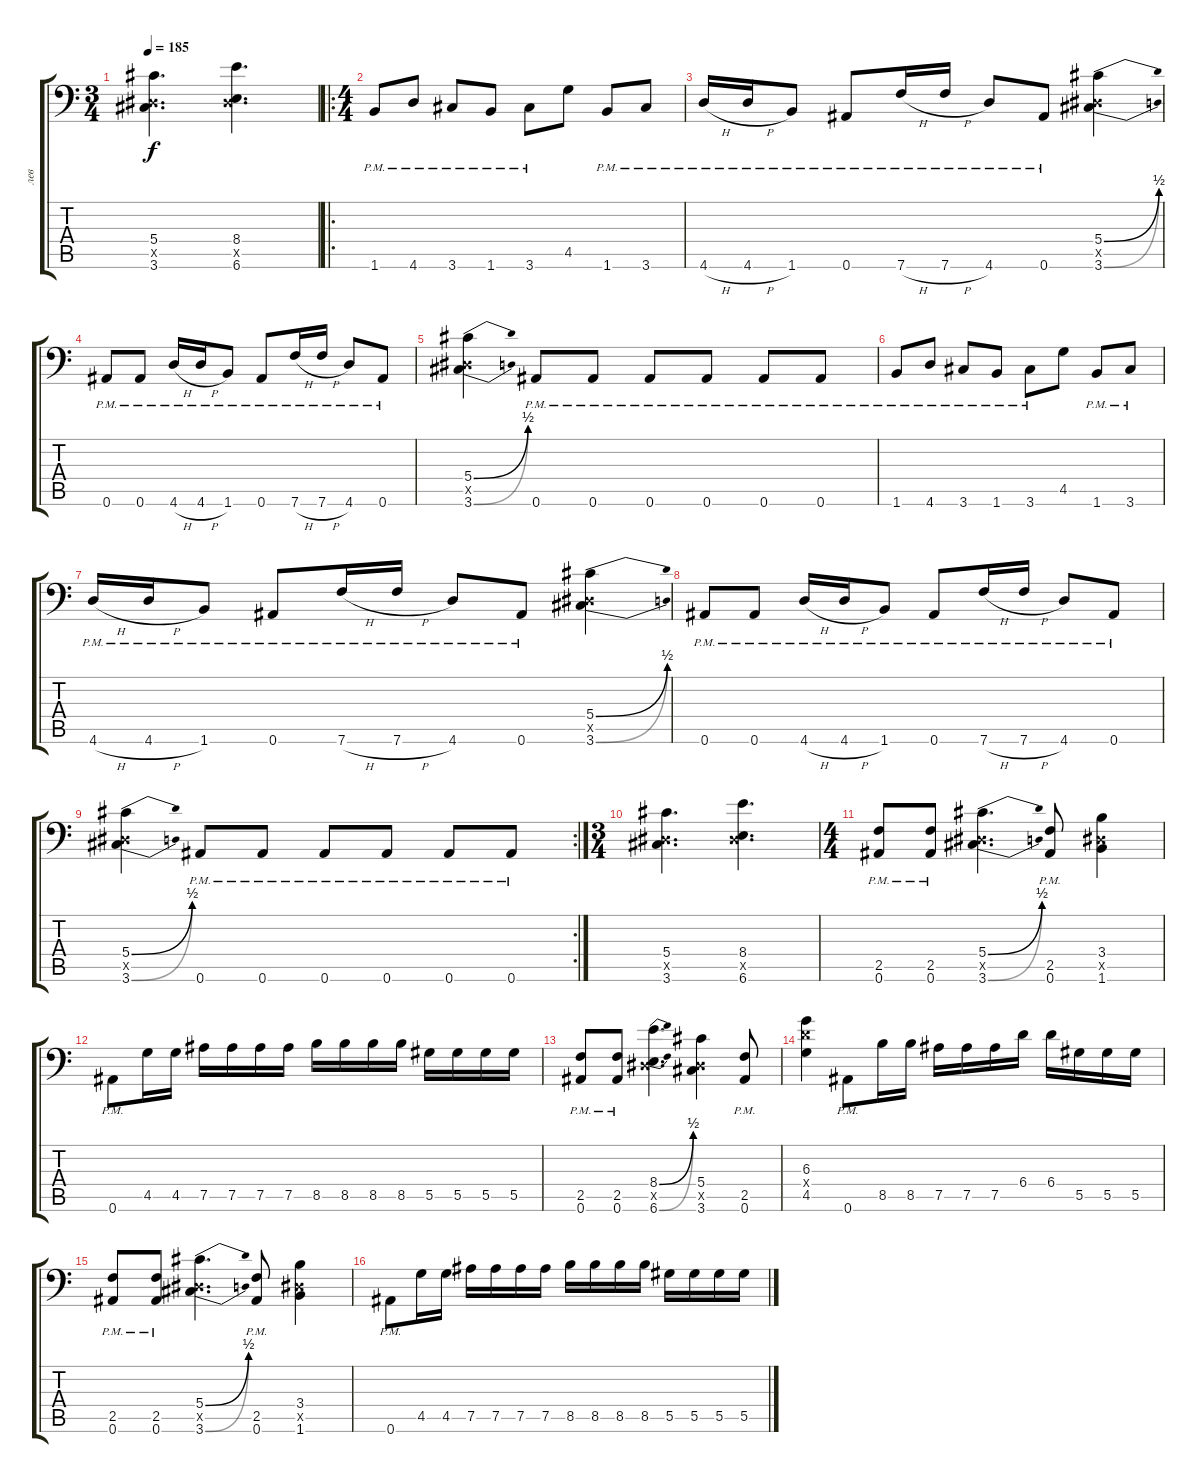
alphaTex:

\track ("лев" "лев") {instrument distortionguitar}
\staff {score tabs}
\tuning (Bb3 F3 Db3 Ab2 Eb2 Bb1) {hide}
\ts (3 4)
\tempo 185
\clef f4
\ks c
(5.4 0.5{x} 3.6).4{d dy f} (8.4 0.5{x} 6.6).4{d} |
\ro
\ts (4 4)
1.6{pm}.8 4.6{pm}.8 3.6{pm}.8 1.6{pm}.8 3.6{pm}.8 4.5.8 1.6{pm}.8 3.6{pm}.8 |
4.6{h pm}.16 4.6{h pm}.16 1.6{pm}.8 0.6{pm}.8 7.6{h pm}.16 7.6{h pm}.16 4.6{pm}.8 0.6{pm}.8 (5.4{be (bend 0 0 60 2)} 0.5{x} 3.6{be (bend 0 0 60 2)}).4 |
0.6{pm}.8 0.6{pm}.8 4.6{h pm}.16 4.6{h pm}.16 1.6{pm}.8 0.6{pm}.8 7.6{h pm}.16 7.6{h pm}.16 4.6{pm}.8 0.6{pm}.8 |
(5.4{be (bend 0 0 60 2)} 0.5{x} 3.6{be (bend 0 0 60 2)}).4 0.6{pm}.8 0.6{pm}.8 0.6{pm}.8 0.6{pm}.8 0.6{pm}.8 0.6{pm}.8 |
1.6{pm}.8 4.6{pm}.8 3.6{pm}.8 1.6{pm}.8 3.6{pm}.8 4.5.8 1.6{pm}.8 3.6{pm}.8 |
4.6{h pm}.16 4.6{h pm}.16 1.6{pm}.8 0.6{pm}.8 7.6{h pm}.16 7.6{h pm}.16 4.6{pm}.8 0.6{pm}.8 (5.4{be (bend 0 0 60 2)} 0.5{x} 3.6{be (bend 0 0 60 2)}).4 |
0.6{pm}.8 0.6{pm}.8 4.6{h pm}.16 4.6{h pm}.16 1.6{pm}.8 0.6{pm}.8 7.6{h pm}.16 7.6{h pm}.16 4.6{pm}.8 0.6{pm}.8 |
\rc 2
(5.4{be (bend 0 0 60 2)} 0.5{x} 3.6{be (bend 0 0 60 2)}).4 0.6{pm}.8 0.6{pm}.8 0.6{pm}.8 0.6{pm}.8 0.6{pm}.8 0.6{pm}.8 |
\ts (3 4)
(5.4 0.5{x} 3.6).4{d} (8.4 0.5{x} 6.6).4{d} |
\ts (4 4)
(2.5{pm} 0.6{pm}).8 (2.5{pm} 0.6{pm}).8 (5.4{be (bend 0 0 60 2)} 0.5{x} 3.6{be (bend 0 0 60 2)}).4{d} (2.5{pm} 0.6{pm}).8 (3.4 0.5{x} 1.6).4 |
0.6{pm}.8 4.5.16 4.5.16 7.5.16 7.5.16 7.5.16 7.5.16 8.5.16 8.5.16 8.5.16 8.5.16 5.5.16 5.5.16 5.5.16 5.5.16 |
(2.5{pm} 0.6{pm}).8 (2.5{pm} 0.6{pm}).8 (8.4{be (bend 0 0 60 2)} 0.5{x} 6.6{be (bend 0 0 60 2)}).4{d} (5.4 0.5{x} 3.6).4 (2.5{pm} 0.6{pm}).8 |
(6.3 6.4{x} 4.5).4 0.6{pm}.8 8.5.16 8.5.16 7.5.16 7.5.16 7.5.16 6.4.16 6.4.16 5.5.16 5.5.16 5.5.16 |
(2.5{pm} 0.6{pm}).8 (2.5{pm} 0.6{pm}).8 (5.4{be (bend 0 0 60 2)} 0.5{x} 3.6{be (bend 0 0 60 2)}).4{d} (2.5{pm} 0.6{pm}).8 (3.4 0.5{x} 1.6).4 |
0.6{pm}.8 4.5.16 4.5.16 7.5.16 7.5.16 7.5.16 7.5.16 8.5.16 8.5.16 8.5.16 8.5.16 5.5.16 5.5.16 5.5.16 5.5.16
